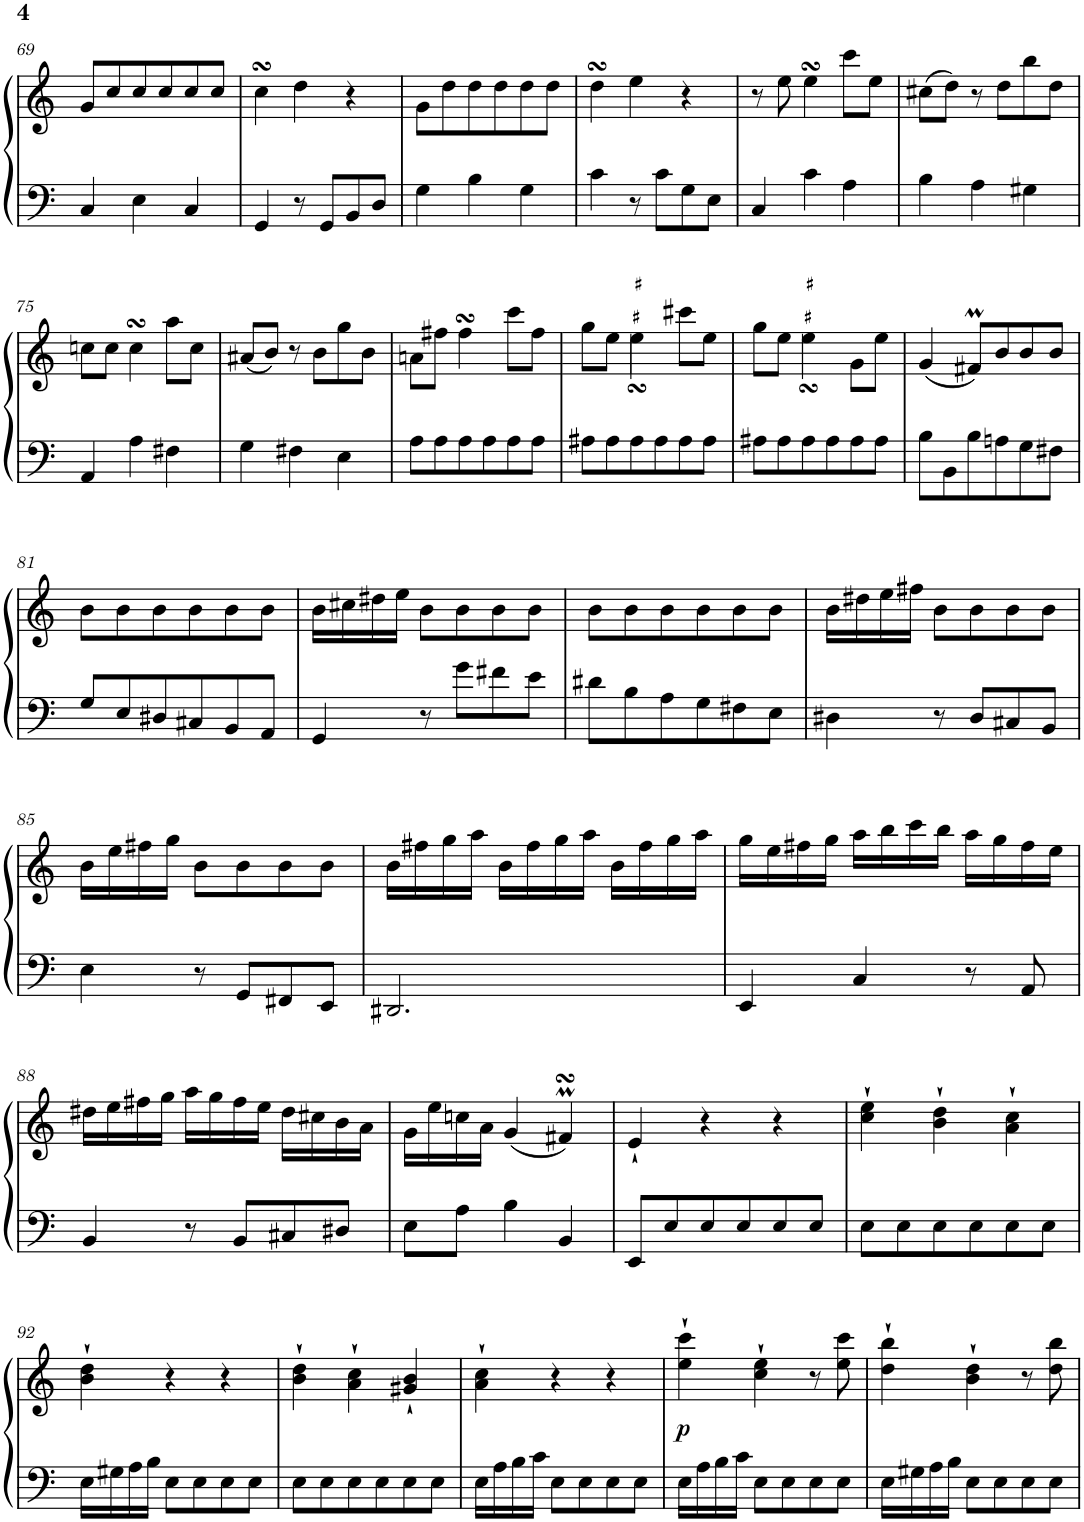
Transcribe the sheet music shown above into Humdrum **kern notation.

**kern	**kern	**dynam
*part1	*part1	*part1
*staff2	*staff1	*staff1/2
*I"Harpsichord	*	*
*I'Hch.	*	*
!!LO:PB:g=z
*clefF4	*clefG2	*
*k[]	*k[]	*
*M3/4	*M3/4	*
=69	=69	=69
4C/	8g/L	.
.	8cc/	.
4E\	8cc/	.
.	8cc/	.
4C/	8cc/	.
.	8cc/J	.
=70	=70	=70
4GG/	4ccsSSs\	.
8r	4dd\	.
8GG/L	.	.
8BB/	4r	.
8D/J	.	.
=71	=71	=71
4G\	8g\L	.
.	8dd\	.
4B\	8dd\	.
.	8dd\	.
4G\	8dd\	.
.	8dd\J	.
=72	=72	=72
4c\	4ddsSSS\	.
8r	4ee\	.
8c\L	.	.
8G\	4r	.
8E\J	.	.
=73	=73	=73
4C/	8r	.
.	8ee\	.
4c\	4eesSsS\	.
4A\	8ccc\L	.
.	8ee\J	.
=74	=74	=74
4B\	(>8cc#X\L	.
.	8dd\J)	.
4A\	8r	.
.	8dd\L	.
4G#X\	8bb\	.
.	8dd\J	.
!!LO:LB:g=z
=75	=75	=75
4AA/	8ccn\L	.
.	8cc\J	.
4A\	4ccsSSs\	.
4F#X\	8aa\L	.
.	8cc\J	.
=76	=76	=76
4G\	(<8a#X/L	.
.	8b/J)	.
4F#X\	8r	.
.	8b\L	.
4E\	8gg\	.
.	8b\J	.
=77	=77	=77
8A\L	8an\L	.
8A\	8ff#X\J	.
8A\	4ff#sSsS\	.
8A\	.	.
8A\	8ccc\L	.
8A\J	8ff#\J	.
=78	=78	=78
*	*^	*
8A#X\L	8gg\L	4ryy	.
8A#\	8ee\J	.	.
8A#\	4eesSsS\	4dd#X!\ 4ff#X!\	.
8A#\	.	.	.
8A#\	8ccc#X\L	4ryy	.
8A#\J	8ee\J	.	.
=79	=79	=79	=79
8A#X\L	8gg\L	4ryy	.
8A#\	8ee\J	.	.
8A#\	4eesSsS\	4dd#X!\ 4ff#X!\	.
8A#\	.	.	.
8A#\	8g\L	4ryy	.
8A#\J	8ee\J	.	.
*	*v	*v	*
=80	=80	=80
8B\L	(<4g/	.
8BB\	.	.
8B\	8f#Xm/L)	.
8An\	8b/	.
8G\	8b/	.
8F#X\J	8b/J	.
!!LO:LB:g=z
=81	=81	=81
8G/L	8b\L	.
8E/	8b\	.
8D#X/	8b\	.
8C#X/	8b\	.
8BB/	8b\	.
8AA/J	8b\J	.
=82	=82	=82
4GG/	16b\LL	.
.	16cc#X\	.
.	16dd#X\	.
.	16ee\JJ	.
8r	8b\L	.
8g\L	8b\	.
8f#X\	8b\	.
8e\J	8b\J	.
=83	=83	=83
8d#X\L	8b\L	.
8B\	8b\	.
8A\	8b\	.
8G\	8b\	.
8F#X\	8b\	.
8E\J	8b\J	.
=84	=84	=84
4D#X\	16b\LL	.
.	16dd#X\	.
.	16ee\	.
.	16ff#X\JJ	.
8r	8b\L	.
8D#/L	8b\	.
8C#X/	8b\	.
8BB/J	8b\J	.
!!LO:LB:g=z
=85	=85	=85
4E\	16b\LL	.
.	16ee\	.
.	16ff#X\	.
.	16gg\JJ	.
8r	8b\L	.
8GG/L	8b\	.
8FF#X/	8b\	.
8EE/J	8b\J	.
=86	=86	=86
2.DD#X/	16b\LL	.
.	16ff#X\	.
.	16gg\	.
.	16aa\JJ	.
.	16b\LL	.
.	16ff#\	.
.	16gg\	.
.	16aa\JJ	.
.	16b\LL	.
.	16ff#\	.
.	16gg\	.
.	16aa\JJ	.
=87	=87	=87
4EE/	16gg\LL	.
.	16ee\	.
.	16ff#X\	.
.	16gg\JJ	.
4C/	16aa\LL	.
.	16bb\	.
.	16ccc\	.
.	16bb\JJ	.
8r	16aa\LL	.
.	16gg\	.
8AA/	16ff#\	.
.	16ee\JJ	.
!!LO:LB:g=z
=88	=88	=88
4BB/	16dd#X\LL	.
.	16ee\	.
.	16ff#X\	.
.	16gg\JJ	.
8r	16aa\LL	.
.	16gg\	.
8BB/L	16ff#\	.
.	16ee\JJ	.
8C#X/	16dd#\LL	.
.	16cc#X\	.
8D#X/J	16b\	.
.	16a\JJ	.
=89	=89	=89
8E\L	16g\LL	.
.	16ee\	.
8A\J	16ccn\	.
.	16a\JJ	.
4B\	(<4g/	.
4BB/	4f#XmsSsS/)	.
=90	=90	=90
8EE/L	4e`/	.
8E/	.	.
8E/	4r	.
8E/	.	.
8E/	4r	.
8E/J	.	.
=91	=91	=91
8E\L	4cc\` 4ee\`	.
8E\	.	.
8E\	4b\` 4dd\`	.
8E\	.	.
8E\	4a\` 4cc\`	.
8E\J	.	.
!!LO:LB:g=z
=92	=92	=92
16E\LL	4b\` 4dd\`	.
16G#X\	.	.
16A\	.	.
16B\JJ	.	.
8E\L	4r	.
8E\	.	.
8E\	4r	.
8E\J	.	.
=93	=93	=93
8E\L	4b\` 4dd\`	.
8E\	.	.
8E\	4a\` 4cc\`	.
8E\	.	.
8E\	4g#X/` 4b/`	.
8E\J	.	.
=94	=94	=94
16E\LL	4a\` 4cc\`	.
16A\	.	.
16B\	.	.
16c\JJ	.	.
8E\L	4r	.
8E\	.	.
8E\	4r	.
8E\J	.	.
=95	=95	=95
!	!	!LO:DY:b
16E\LL	4ee\` 4ccc\`	p
16A\	.	.
16B\	.	.
16c\JJ	.	.
8E\L	4cc\` 4ee\`	.
8E\	.	.
8E\	8r	.
8E\J	8ee\ 8ccc\	.
=96	=96	=96
16E\LL	4dd\` 4bb\`	.
16G#X\	.	.
16A\	.	.
16B\JJ	.	.
8E\L	4b\` 4dd\`	.
8E\	.	.
8E\	8r	.
8E\J	8dd\ 8bb\	.
=	=	=
*-	*-	*-
